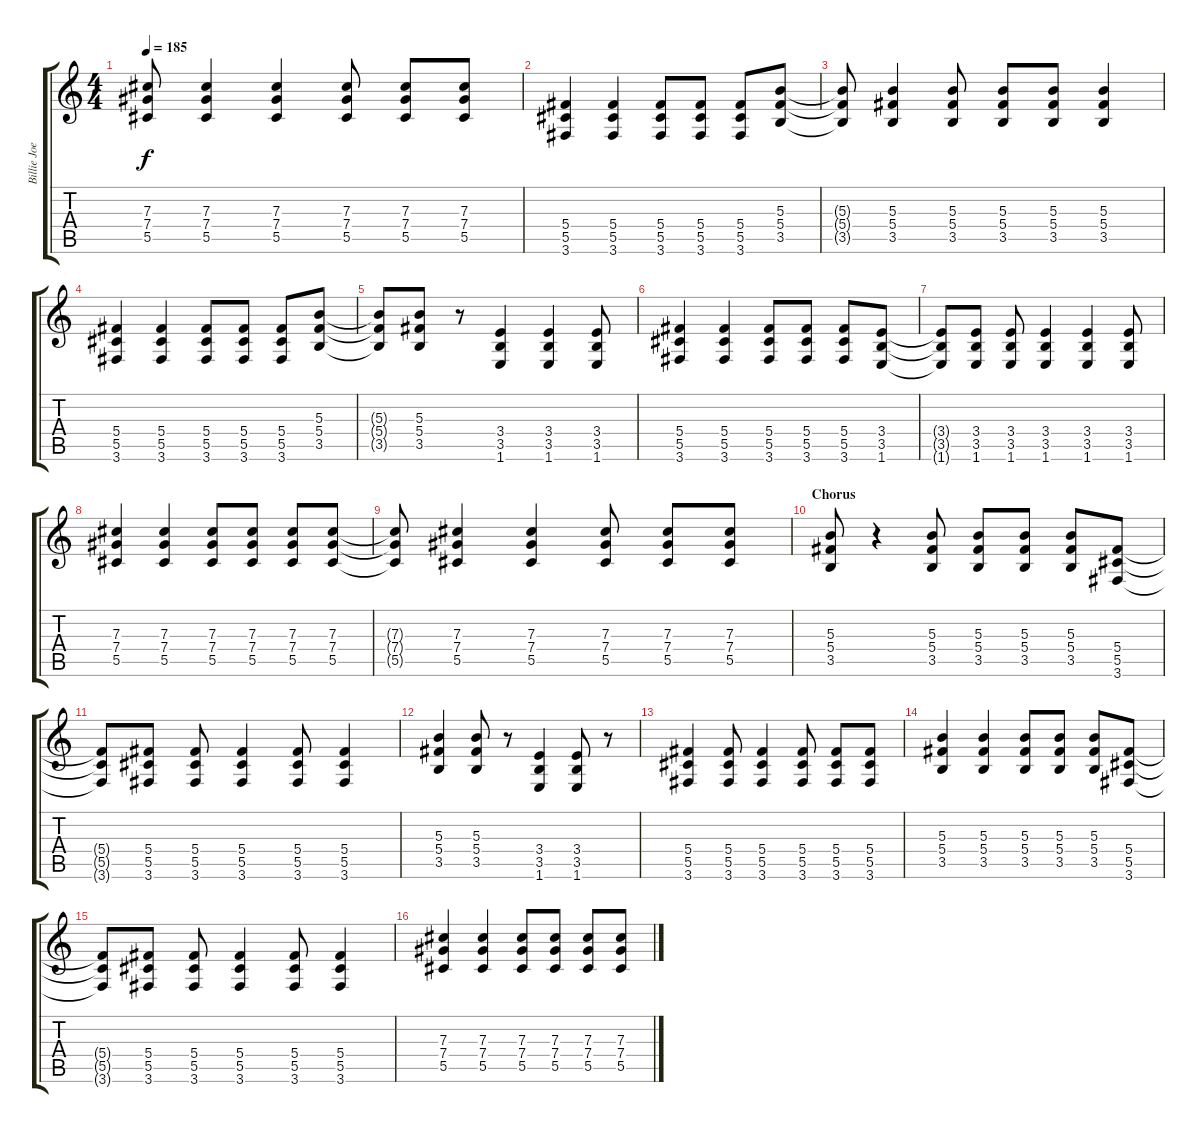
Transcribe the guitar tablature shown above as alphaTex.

\track ("Billie Joe Armstrong" "Billie Joe") {instrument distortionguitar}
\staff {score tabs}
\tuning (Eb4 Bb3 Gb3 Db3 Ab2 Eb2) {hide}
\ts (4 4)
\tempo 185
\clef g2
\ks c
(7.3{t} 7.4{t} 5.5{t}).8{dy f} (7.3 7.4 5.5).4 (7.3 7.4 5.5).4 (7.3 7.4 5.5).8 (7.3 7.4 5.5).8 (7.3 7.4 5.5).8 |
(5.4 5.5 3.6).4 (5.4 5.5 3.6).4 (5.4 5.5 3.6).8 (5.4 5.5 3.6).8 (5.4 5.5 3.6).8 (5.3 5.4 3.5).8 |
(5.3{t} 5.4{t} 3.5{t}).8 (5.3 5.4 3.5).4 (5.3 5.4 3.5).8 (5.3 5.4 3.5).8 (5.3 5.4 3.5).8 (5.3 5.4 3.5).4 |
(5.4 5.5 3.6).4 (5.4 5.5 3.6).4 (5.4 5.5 3.6).8 (5.4 5.5 3.6).8 (5.4 5.5 3.6).8 (5.3 5.4 3.5).8 |
(5.3{t} 5.4{t} 3.5{t}).8 (5.3 5.4 3.5).8 r.8 (3.4 3.5 1.6).4 (3.4 3.5 1.6).4 (3.4 3.5 1.6).8 |
(5.4 5.5 3.6).4 (5.4 5.5 3.6).4 (5.4 5.5 3.6).8 (5.4 5.5 3.6).8 (5.4 5.5 3.6).8 (3.4 3.5 1.6).8 |
(3.4{t} 3.5{t} 1.6{t}).8 (3.4 3.5 1.6).8 (3.4 3.5 1.6).8 (3.4 3.5 1.6).4 (3.4 3.5 1.6).4 (3.4 3.5 1.6).8 |
(7.3 7.4 5.5).4 (7.3 7.4 5.5).4 (7.3 7.4 5.5).8 (7.3 7.4 5.5).8 (7.3 7.4 5.5).8 (7.3 7.4 5.5).8 |
(7.3{t} 7.4{t} 5.5{t}).8 (7.3 7.4 5.5).4 (7.3 7.4 5.5).4 (7.3 7.4 5.5).8 (7.3 7.4 5.5).8 (7.3 7.4 5.5).8 |
\section ("" "Chorus")
(5.3 5.4 3.5).8 r.4 (5.3 5.4 3.5).8 (5.3 5.4 3.5).8 (5.3 5.4 3.5).8 (5.3 5.4 3.5).8 (5.4 5.5 3.6).8 |
(5.4{t} 5.5{t} 3.6{t}).8 (5.4 5.5 3.6).8 (5.4 5.5 3.6).8 (5.4 5.5 3.6).4 (5.4 5.5 3.6).8 (5.4 5.5 3.6).4 |
(5.3 5.4 3.5).4 (5.3 5.4 3.5).8 r.8 (3.4 3.5 1.6).4 (3.4 3.5 1.6).8 r.8 |
(5.4 5.5 3.6).4 (5.4 5.5 3.6).8 (5.4 5.5 3.6).4 (5.4 5.5 3.6).8 (5.4 5.5 3.6).8 (5.4 5.5 3.6).8 |
(5.3 5.4 3.5).4 (5.3 5.4 3.5).4 (5.3 5.4 3.5).8 (5.3 5.4 3.5).8 (5.3 5.4 3.5).8 (5.4 5.5 3.6).8 |
(5.4{t} 5.5{t} 3.6{t}).8 (5.4 5.5 3.6).8 (5.4 5.5 3.6).8 (5.4 5.5 3.6).4 (5.4 5.5 3.6).8 (5.4 5.5 3.6).4 |
(7.3 7.4 5.5).4 (7.3 7.4 5.5).4 (7.3 7.4 5.5).8 (7.3 7.4 5.5).8 (7.3 7.4 5.5).8 (7.3 7.4 5.5).8
